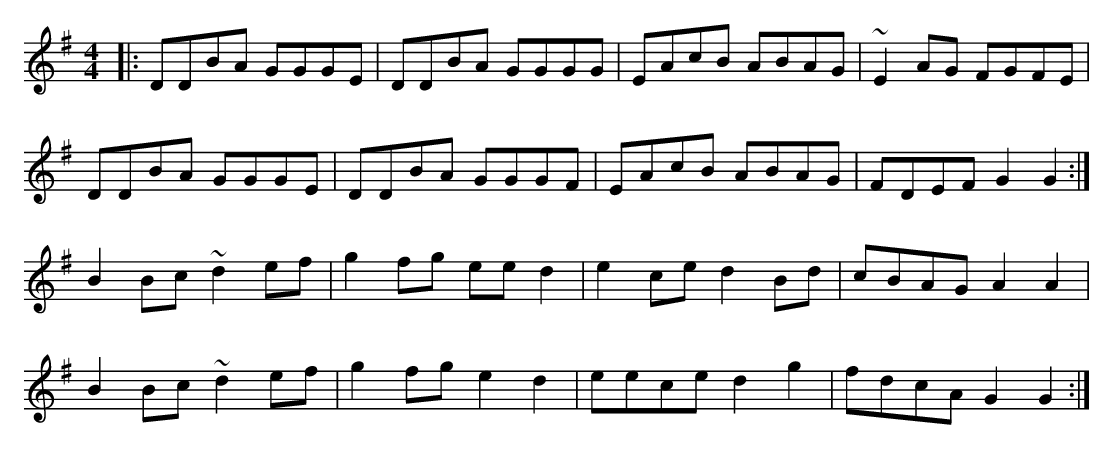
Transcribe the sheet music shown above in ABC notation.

X:1
M:4/4
K:G
|:DDBA GGGE|DDBA GGGG|EAcB ABAG|~E2AG FGFE|
DDBA GGGE|DDBA GGGF|EAcB ABAG|FDEF G2G2:|
B2Bc ~d2 ef|g2fg ee d2|e2 ce d2 Bd|cBAG A2A2|
B2Bc ~d2 ef|g2fg e2 d2|eece d2 g2|fdcA G2G2:|
